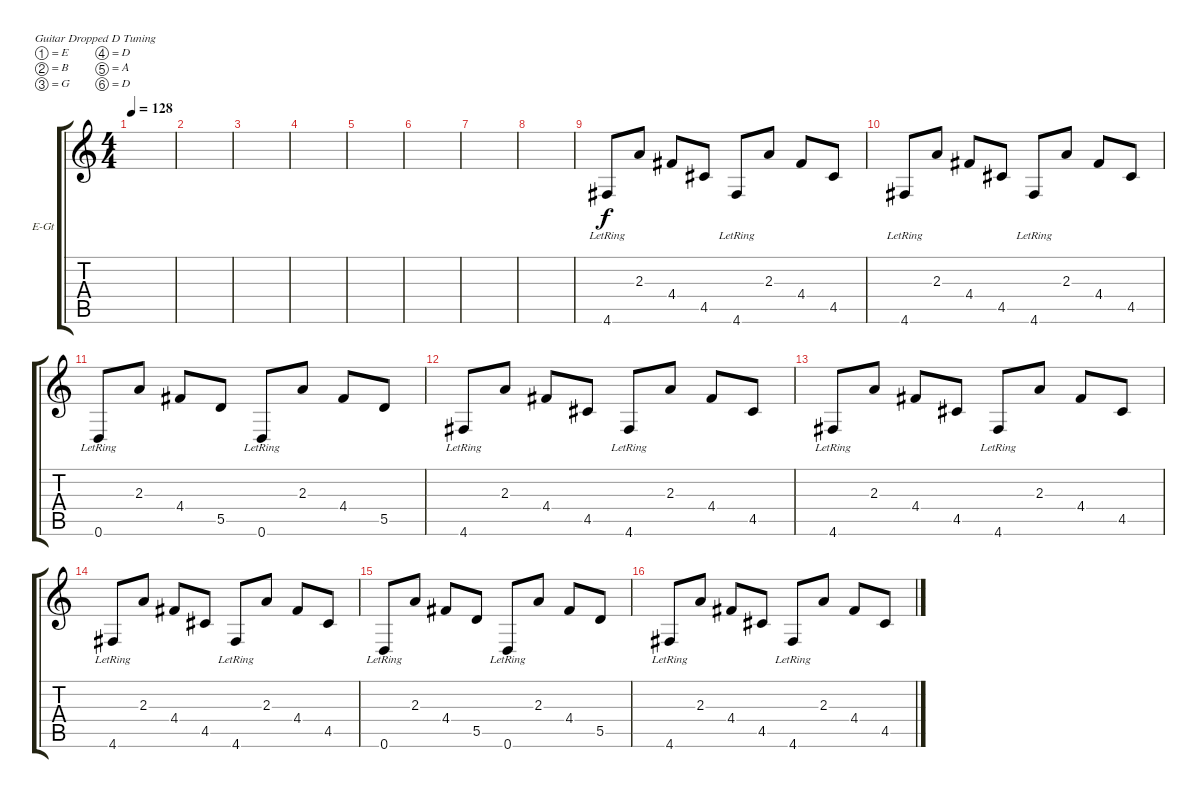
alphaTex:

\bracketExtendMode groupsimilarinstruments
\firstSystemTrackNameOrientation horizontal
\otherSystemsTrackNameOrientation horizontal
\track ("Clean-guitar (Richard)" "E-Gt") {instrument electricguitarclean}
\staff {score tabs}
\tuning (E4 B3 G3 D3 A2 D2)
\ts (4 4)
\tempo 128
\clef g2
\ks c
|
|
|
|
|
|
|
|
4.6{lr}.8 2.3.8 4.4.8 4.5.8 4.6{lr}.8 2.3.8 4.4.8 4.5.8 |
4.6{lr}.8 2.3.8 4.4.8 4.5.8 4.6{lr}.8 2.3.8 4.4.8 4.5.8 |
0.6{lr}.8 2.3.8 4.4.8 5.5.8 0.6{lr}.8 2.3.8 4.4.8 5.5.8 |
4.6{lr}.8 2.3.8 4.4.8 4.5.8 4.6{lr}.8 2.3.8 4.4.8 4.5.8 |
4.6{lr}.8 2.3.8 4.4.8 4.5.8 4.6{lr}.8 2.3.8 4.4.8 4.5.8 |
4.6{lr}.8 2.3.8 4.4.8 4.5.8 4.6{lr}.8 2.3.8 4.4.8 4.5.8 |
0.6{lr}.8 2.3.8 4.4.8 5.5.8 0.6{lr}.8 2.3.8 4.4.8 5.5.8 |
4.6{lr}.8 2.3.8 4.4.8 4.5.8 4.6{lr}.8 2.3.8 4.4.8 4.5.8
